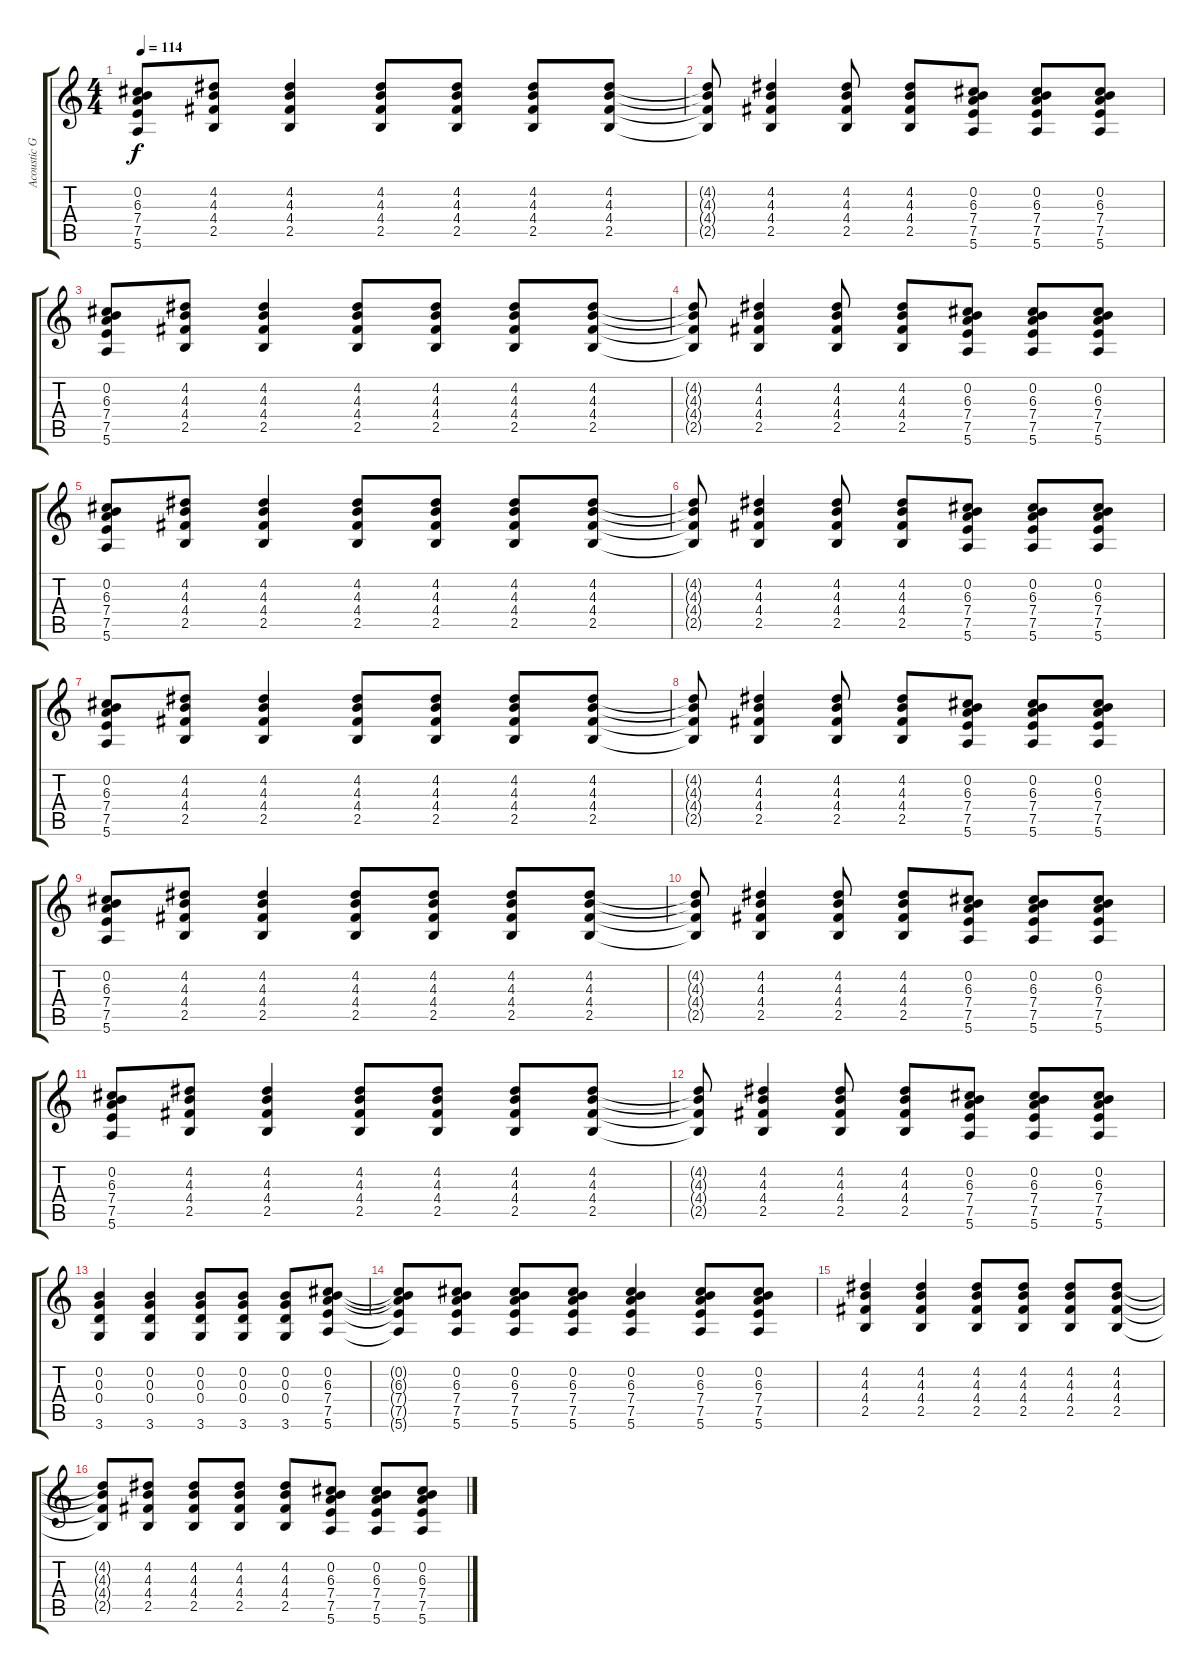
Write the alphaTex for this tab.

\track ("Acoustic Guitar     " "Acoustic G") {instrument acousticguitarsteel}
\staff {score tabs}
\tuning (E4 B3 G3 D3 A2 E2) {hide}
\ts (4 4)
\tempo 114
\clef g2
\ks c
(0.2 6.3 7.4 7.5 5.6).8{dy f} (4.2 4.3 4.4 2.5).8 (4.2 4.3 4.4 2.5).4 (4.2 4.3 4.4 2.5).8 (4.2 4.3 4.4 2.5).8 (4.2 4.3 4.4 2.5).8 (4.2 4.3 4.4 2.5).8 |
(4.2{t} 4.3{t} 4.4{t} 2.5{t}).8 (4.2 4.3 4.4 2.5).4 (4.2 4.3 4.4 2.5).8 (4.2 4.3 4.4 2.5).8 (0.2 6.3 7.4 7.5 5.6).8 (0.2 6.3 7.4 7.5 5.6).8 (0.2 6.3 7.4 7.5 5.6).8 |
(0.2 6.3 7.4 7.5 5.6).8 (4.2 4.3 4.4 2.5).8 (4.2 4.3 4.4 2.5).4 (4.2 4.3 4.4 2.5).8 (4.2 4.3 4.4 2.5).8 (4.2 4.3 4.4 2.5).8 (4.2 4.3 4.4 2.5).8 |
(4.2{t} 4.3{t} 4.4{t} 2.5{t}).8 (4.2 4.3 4.4 2.5).4 (4.2 4.3 4.4 2.5).8 (4.2 4.3 4.4 2.5).8 (0.2 6.3 7.4 7.5 5.6).8 (0.2 6.3 7.4 7.5 5.6).8 (0.2 6.3 7.4 7.5 5.6).8 |
(0.2 6.3 7.4 7.5 5.6).8 (4.2 4.3 4.4 2.5).8 (4.2 4.3 4.4 2.5).4 (4.2 4.3 4.4 2.5).8 (4.2 4.3 4.4 2.5).8 (4.2 4.3 4.4 2.5).8 (4.2 4.3 4.4 2.5).8 |
(4.2{t} 4.3{t} 4.4{t} 2.5{t}).8 (4.2 4.3 4.4 2.5).4 (4.2 4.3 4.4 2.5).8 (4.2 4.3 4.4 2.5).8 (0.2 6.3 7.4 7.5 5.6).8 (0.2 6.3 7.4 7.5 5.6).8 (0.2 6.3 7.4 7.5 5.6).8 |
(0.2 6.3 7.4 7.5 5.6).8 (4.2 4.3 4.4 2.5).8 (4.2 4.3 4.4 2.5).4 (4.2 4.3 4.4 2.5).8 (4.2 4.3 4.4 2.5).8 (4.2 4.3 4.4 2.5).8 (4.2 4.3 4.4 2.5).8 |
(4.2{t} 4.3{t} 4.4{t} 2.5{t}).8 (4.2 4.3 4.4 2.5).4 (4.2 4.3 4.4 2.5).8 (4.2 4.3 4.4 2.5).8 (0.2 6.3 7.4 7.5 5.6).8 (0.2 6.3 7.4 7.5 5.6).8 (0.2 6.3 7.4 7.5 5.6).8 |
(0.2 6.3 7.4 7.5 5.6).8 (4.2 4.3 4.4 2.5).8 (4.2 4.3 4.4 2.5).4 (4.2 4.3 4.4 2.5).8 (4.2 4.3 4.4 2.5).8 (4.2 4.3 4.4 2.5).8 (4.2 4.3 4.4 2.5).8 |
(4.2{t} 4.3{t} 4.4{t} 2.5{t}).8 (4.2 4.3 4.4 2.5).4 (4.2 4.3 4.4 2.5).8 (4.2 4.3 4.4 2.5).8 (0.2 6.3 7.4 7.5 5.6).8 (0.2 6.3 7.4 7.5 5.6).8 (0.2 6.3 7.4 7.5 5.6).8 |
(0.2 6.3 7.4 7.5 5.6).8 (4.2 4.3 4.4 2.5).8 (4.2 4.3 4.4 2.5).4 (4.2 4.3 4.4 2.5).8 (4.2 4.3 4.4 2.5).8 (4.2 4.3 4.4 2.5).8 (4.2 4.3 4.4 2.5).8 |
(4.2{t} 4.3{t} 4.4{t} 2.5{t}).8 (4.2 4.3 4.4 2.5).4 (4.2 4.3 4.4 2.5).8 (4.2 4.3 4.4 2.5).8 (0.2 6.3 7.4 7.5 5.6).8 (0.2 6.3 7.4 7.5 5.6).8 (0.2 6.3 7.4 7.5 5.6).8 |
(0.2 0.3 0.4 3.6).4 (0.2 0.3 0.4 3.6).4 (0.2 0.3 0.4 3.6).8 (0.2 0.3 0.4 3.6).8 (0.2 0.3 0.4 3.6).8 (0.2 6.3 7.4 7.5 5.6).8 |
(0.2{t} 6.3{t} 7.4{t} 7.5{t} 5.6{t}).8 (0.2 6.3 7.4 7.5 5.6).8 (0.2 6.3 7.4 7.5 5.6).8 (0.2 6.3 7.4 7.5 5.6).8 (0.2 6.3 7.4 7.5 5.6).4 (0.2 6.3 7.4 7.5 5.6).8 (0.2 6.3 7.4 7.5 5.6).8 |
(4.2 4.3 4.4 2.5).4 (4.2 4.3 4.4 2.5).4 (4.2 4.3 4.4 2.5).8 (4.2 4.3 4.4 2.5).8 (4.2 4.3 4.4 2.5).8 (4.2 4.3 4.4 2.5).8 |
(4.2{t} 4.3{t} 4.4{t} 2.5{t}).8 (4.2 4.3 4.4 2.5).8 (4.2 4.3 4.4 2.5).8 (4.2 4.3 4.4 2.5).8 (4.2 4.3 4.4 2.5).8 (0.2 6.3 7.4 7.5 5.6).8 (0.2 6.3 7.4 7.5 5.6).8 (0.2 6.3 7.4 7.5 5.6).8
